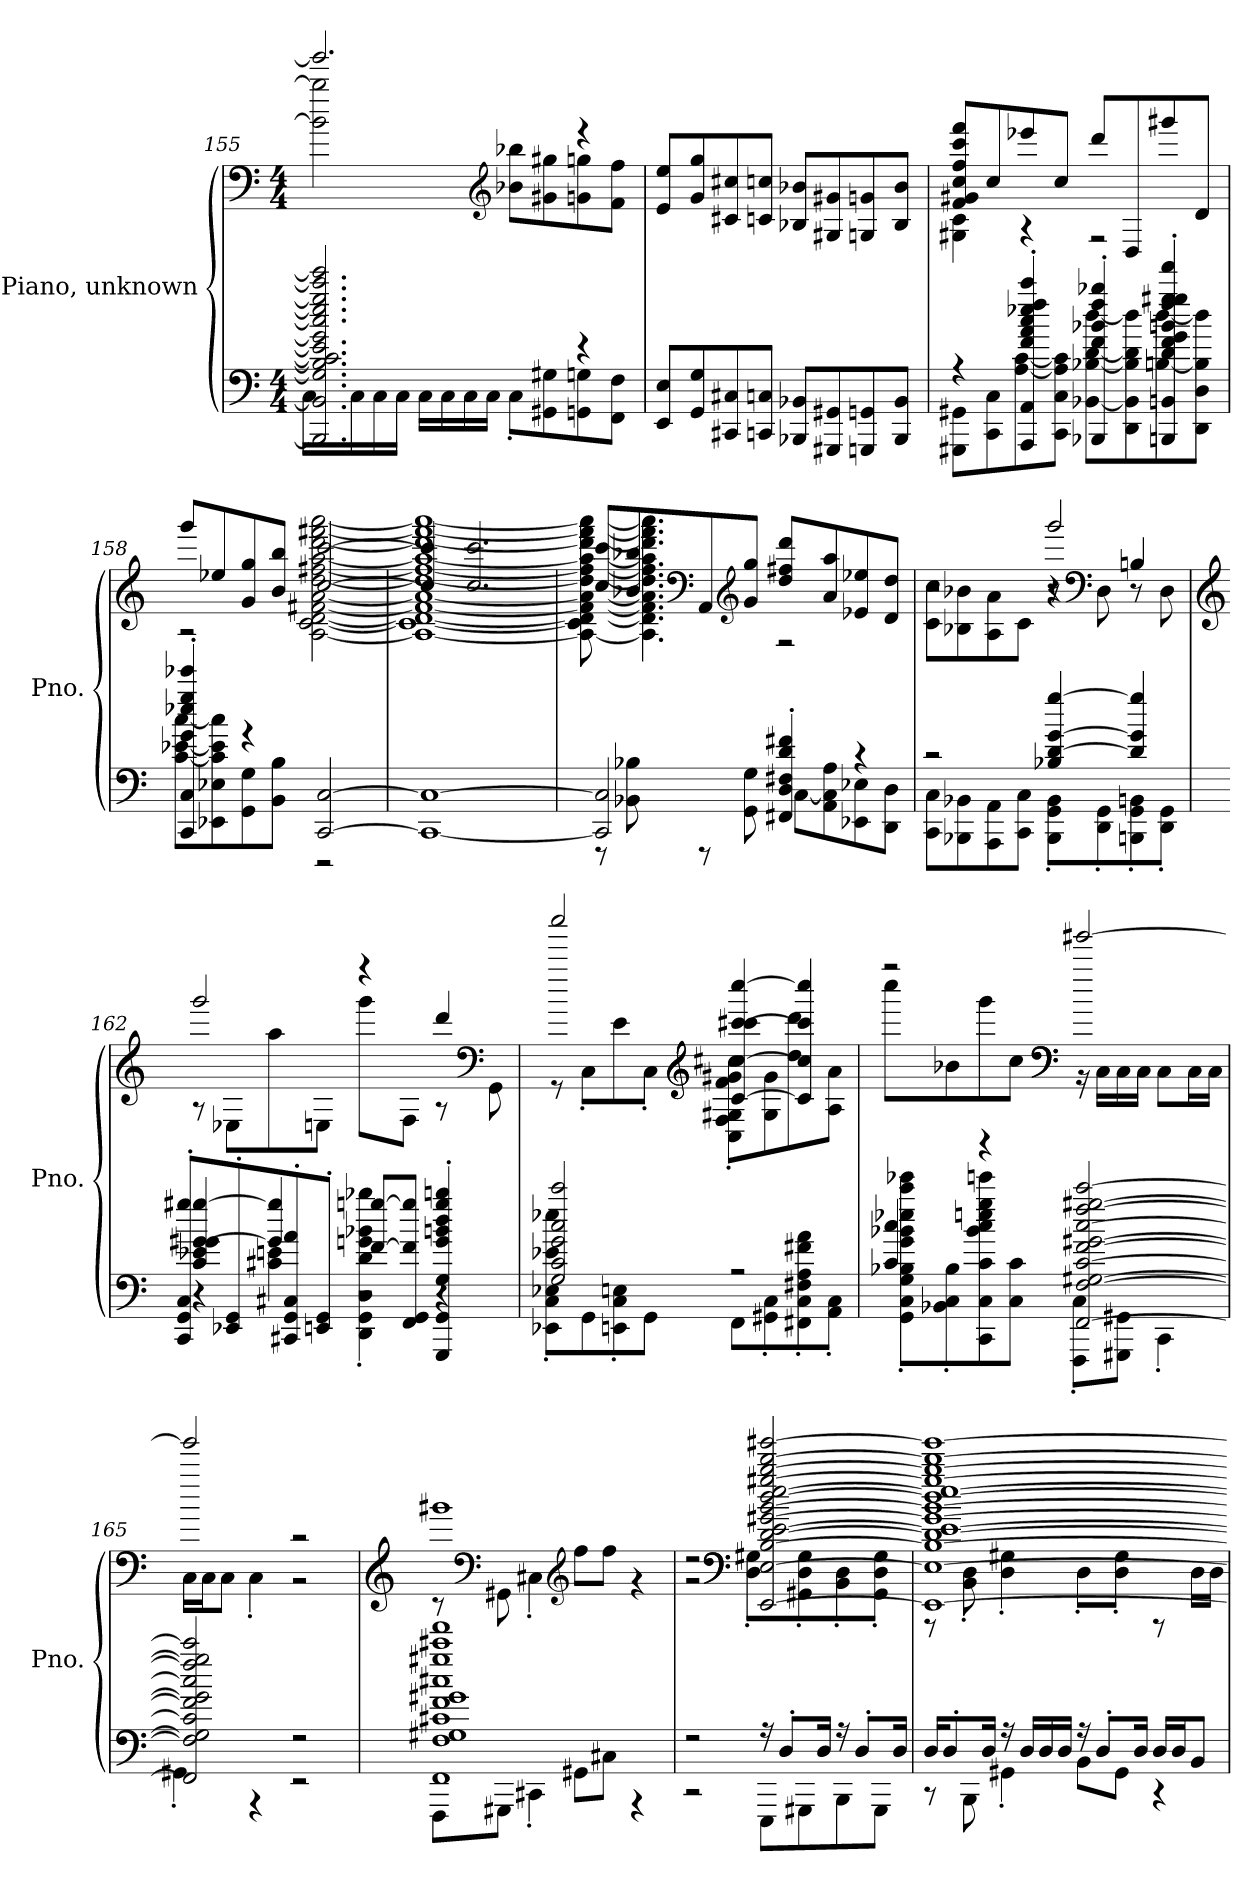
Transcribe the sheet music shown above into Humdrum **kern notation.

**kern	**kern
*part1	*part1
*staff2	*staff1
*I"Piano, unknown	*
*I'Pno.	*
*clefF4	*clefF4
*k[]	*k[]
*M4/4	*M4/4
=155	=155
*^	*^
2.BBB-/] 2.BB-/] 2.G/] 2.B-/] 2.c/] 2.e/] 2.g/] 2.cc/] 2.ee/] 2.gg/] 2.ccc/] 2.eee/]	16C\LL	2.ggg/]	2b-\] 2bb-\]
.	16C\	.	.
.	16C\	.	.
.	16C\JJ	.	.
.	16C\LL	.	.
.	16C\	.	.
.	16C\	.	.
.	16C\JJ	.	.
*	*	*clefG2	*
.	8C'\L	.	8b-X\ 8bb-X\L
.	8GG#X\ 8G#X\	.	8g#X\ 8gg#X\
4r	8GGn\ 8Gn\	4r	8gn\ 8ggn\
.	8FF\ 8F\J	.	8f\ 8ff\J
*v	*v	*	*
*	*v	*v
!!LO:LB:g=z
=156	=156
8EE/ 8E/L	8e/ 8ee/L
8GG/ 8G/	8g/ 8gg/
8CC#X/ 8C#X/	8c#X/ 8cc#X/
8CCn/ 8Cn/J	8cn/ 8ccn/J
8BBB-X/ 8BB-X/L	8B-X/ 8b-X/L
8GGG#X/ 8GG#X/	8G#X/ 8g#X/
8GGGn/ 8GGn/	8Gn/ 8gn/
8BBB-/ 8BB-/J	8B-/ 8b-/J
=157	=157
*^	*^
4r	8GGG#X\ 8GG#X\L	8f/ 8g#X/ 8cc/ 8ff/ 8ccc/ 8fff/L	4G#X\ 4c\
.	8CC\ 8C\	8cc/	.
4AAA/' 4AA/' 4f/' 4a/' 4cc/' 4ee-X/' 4ff/' 4ccc/'	[8A\ [8c\	8eee-X/	4r
.	8CC\ 8C\ 8A\] 8c\]J	8cc/J	.
4BBB-X/' 4f/' 4b-X/' 4ff/' 4bb-X/'	[8BB-X\ [8B-X\ [8d\ [8dd\L	8ddd/L	2r
.	8DD\ 8BB-\] 8B-\] 8d\] 8dd\]	8D/	.
4BBBn/' 4BBn/' 4d/' 4f/' 4g/' 4bn/' 4ff/' 4gg/' 4gg#X/' 4fff/'	[8Bn\ [8dd\	8ggg#X/	.
.	8DD\ 8D\ 8B\] 8dd\]J	8d/J	.
=158	=158	=158	=158
4CC/' 4C/' 4g/' 4ee-X/' 4gg/' 4eee-X/'	[8c\ [8e-X\ [8cc\L	8ggg/L	2r
.	8EE-X\ 8E-X\ 8c\] 8e-\] 8cc\]	8ee-X/	.
4r	8GG\ 8G\	8g/ 8gg/	.
.	8BB\ 8B\J	8b/ 8bb/J	.
[2CC/ [2C/	2r	[2cc/ [2ccc/	[2A\ [2c\ [2d\ [2f#X\ [2a\ [2dd\ [2ff#X\ [2aa\ [2ddd\ [2fff#X\ [2aaa\
*v	*v	*	*
=159	=159	=159
1CC_ 1C_	4cc/] 4ccc/]	1A_ 1c_ 1d_ 1f#_ 1a_ 1dd_ 1ff#_ 1aa_ 1ddd_ 1fff#_ 1aaa_
.	2.cc/ 2.ccc/	.
!!LO:LB:g=z	!!
=160	=160	=160
*^	*	*
2CC/] 2C/]	8r	8cc/ 8ccc/L	8A\_ 8c\] 8d\_ 8f#\_ 8a\_ 8dd\_ 8ff#\_ 8aa\_ 8ddd\_ 8fff#\_ 8aaa\_
.	8BB-X\ 8B-X\	8b-X/ 8bb-X/	4.A\] 4.d\] 4.f#\] 4.a\] 4.dd\] 4.ff#\] 4.aa\] 4.ddd\] 4.fff#\] 4.aaa\]
*	*	*clefF4	*
.	8r	8AA/	.
*	*	*clefG2	*
.	8GG\ 8G\	8g/ 8gg/J	.
4FF#X/' 4D/' 4F#X/' 4d/' 4f#X/'	[8C\L	8dd/ 8ff#X/ 8ddd/L	2r
.	8AA\ 8C\] 8A\	8a/ 8aa/	.
4r	8EE-X\ 8E-X\	8e-X/ 8ee-X/	.
.	8DD\ 8D\J	8d/ 8dd/J	.
=161	=161	=161	=161
*	*	*	*^
2r	8CC\ 8C\L	2r	8c\ 8cc\L	2r
.	8BBB-X\ 8BB-X\	.	8B-X\ 8b-X\	.
.	8AAA\ 8AA\	.	8A\ 8a\	.
.	8CC\ 8C\J	.	8c\J	.
4B-X/ [4d/ [4g/ [4gg/	8BBB-\' 8GG\' 8BB-\'L	2ggg/	8r	4r
*	*	*clefF4	*	*
.	8DD\' 8GG\'	.	8D\	.
4d/] 4g/] 4gg/]	8BBBn\' 8GG\' 8BBn\'	.	8r	4Bn/
.	8DD\' 8GG\'J	.	8D\	.
*v	*v	*	*	*
*	*v	*v	*v
!!LO:LB:g=z
=162	=162
*	*clefG2
*^	*^
*	*^	*	*
4c/ 4e-X/ [4g/ 4g#X/ [4gg/	4r	8CC/' 8GG/' 8C/' 8gg#X/'L	2ggg/	8r
.	.	8EE-X/' 8GG/'	.	8E-X\L
4g/] 4gg/]	4c#X\ 4en\	8CC#X/' 8GG/' 8C#X/' 8a/'	.	8aa\
.	.	8EEn/' 8GG/'J	.	8En\J
2r	4DD\' 4GG\' 4D\' 4d\' 4gn\' 4b-X\' 4bb-X\'	[8f/ [8ggn/L	4r	8ggg\L
.	.	8FF/ 8GG/ 8f/] 8gg/]J	.	8F\J
.	4r	4GGG/' 4GG/' 4G/' 4g/' 4bn/' 4dd/' 4gg/' 4bbn/'	4ddd/	8r
*	*	*	*clefF4	*
.	.	.	.	8GG\
*	*v	*v	*	*
=163	=163	=163	=163
2G/ 2c/ 2g/ 2cc/ 2ccc/	8EE-X\' 8C\' 8E-X\' 8e-X\' 8ee-X\'L	2cccc/	8r
.	8GG\	.	8C'\L
.	8EEn\' 8C\' 8En\'	.	8e\
.	8GG\J	.	8C'\J
*	*	*clefG2	*
2r	8FF\L	[4c/ [4cc/ [4ccc/ 4ccc#X/ [4cccc/	8C\' 8F\' 8G#X\' 8f\' 8g#X\' 8cc#X\'L
.	8GG#X\' 8C\'	.	8G#\ 8g#\
.	8FF#X\' 8C\' 8F#X\' 8A\' 8f#X\' 8a\'	4c/] 4cc/] 4ccc/] 4cccc/]	8dd\ 8ddd\
.	8AA\' 8C\'J	.	8A\ 8a\J
!!LO:PB:g=z	!!
=164	=164	=164	=164
4c/ 4cc/	8GG\' 8C\' 8G\' 8B-X\' 8g\' 8b-X\' 8ee-X\' 8ccc\' 8eee-X\'L	2r	8cccc\L
.	8BB-X\' 8C\' 8B-\'	.	8b-X\
4r	8CC\ 8C\ 8c\ 8b-\ 8cc\ 8een\ 8gg\ 8eeen\	.	8ggg\
.	8C\ 8c\J	.	8cc\J
*	*	*clefF4	*
[2FF/ [2F/ [2G#X/ [2c/ [2f/ [2g#X/ [2cc/ [2ff/ [2gg#X/ [2ccc/	8FFF\' 8C\'L	[2ggg#X/	16r
.	.	.	16C\LL
.	8GGG#X\ 8GG#X\J	.	16C\
.	.	.	16C\JJ
.	4CC'\	.	8C\L
.	.	.	16C\L
.	.	.	16C\JJ
=165	=165	=165	=165
2FF/] 2F/] 2G#/] 2c/] 2f/] 2g#/] 2cc/] 2ff/] 2gg#/] 2ccc/]	4GG#X'\	2ggg#/]	16C\LL
.	.	.	16C\J
.	.	.	8C\J
.	4r	.	4C'\
2r	2r	2r	2r
=166	=166	=166	=166
*	*	*clefG2	*
1FF 1F 1G#X 1c#X 1f 1g#X 1cc#X 1gg#X 1ccc#X 1fff	8FFF\L	1ggg#X	8r
*	*	*clefF4	*
.	8GGG#X\J	.	8GG#X\
.	4CC#X'\	.	4C#X'\
*	*	*clefG2	*
.	8GG#X\L	.	8ff\L
.	8C#X\J	.	8ff\J
.	4r	.	4r
!!LO:LB:g=z	!!
=167	=167	=167	=167
2r	2r	2r	2r
*	*	*clefF4	*
16r	8EEE\L	[2EE/ [2E/ [2B/ [2d/ [2e/ [2g#X/ [2b/ [2dd/ [2ee/ [2gg#X/ [2bb/ [2ddd/ [2ggg#X/	8D\' 8G#X\'L
8D'/L	.	.	.
.	8GGG#X\	.	8GG#X\' 8D\' 8G#\'
16D/Jk	.	.	.
16r	8BBB\	.	8BB\' 8D\'
8D'/L	.	.	.
.	8GGG#\J	.	8GG#\' 8D\' 8G#\'J
16D/Jk	.	.	.
=168	=168	=168	=168
16D/KL	8r	1EE_ 1E_ 1B_ 1d_ 1e_ 1g#_ 1b_ 1dd_ 1ee_ 1gg#_ 1bb_ 1ddd_ 1ggg#_	8r
8D'/	.	.	.
.	8BBB\	.	8BB\' 8D\'
16D/Jk	.	.	.
16r	4GG#X'\	.	4D\' 4G#X\'
16D/LL	.	.	.
16D/	.	.	.
16D/JJ	.	.	.
16r	8BB\L	.	8D'\L
8D'/L	.	.	.
.	8GG#\J	.	8D\' 8G#\'J
16D/Jk	.	.	.
16D/LL	4r	.	8r
16D/J	.	.	.
8BB/J	.	.	16D\LL
.	.	.	16D\JJ
*v	*v	*	*
*	*v	*v
=	=
*-	*-
